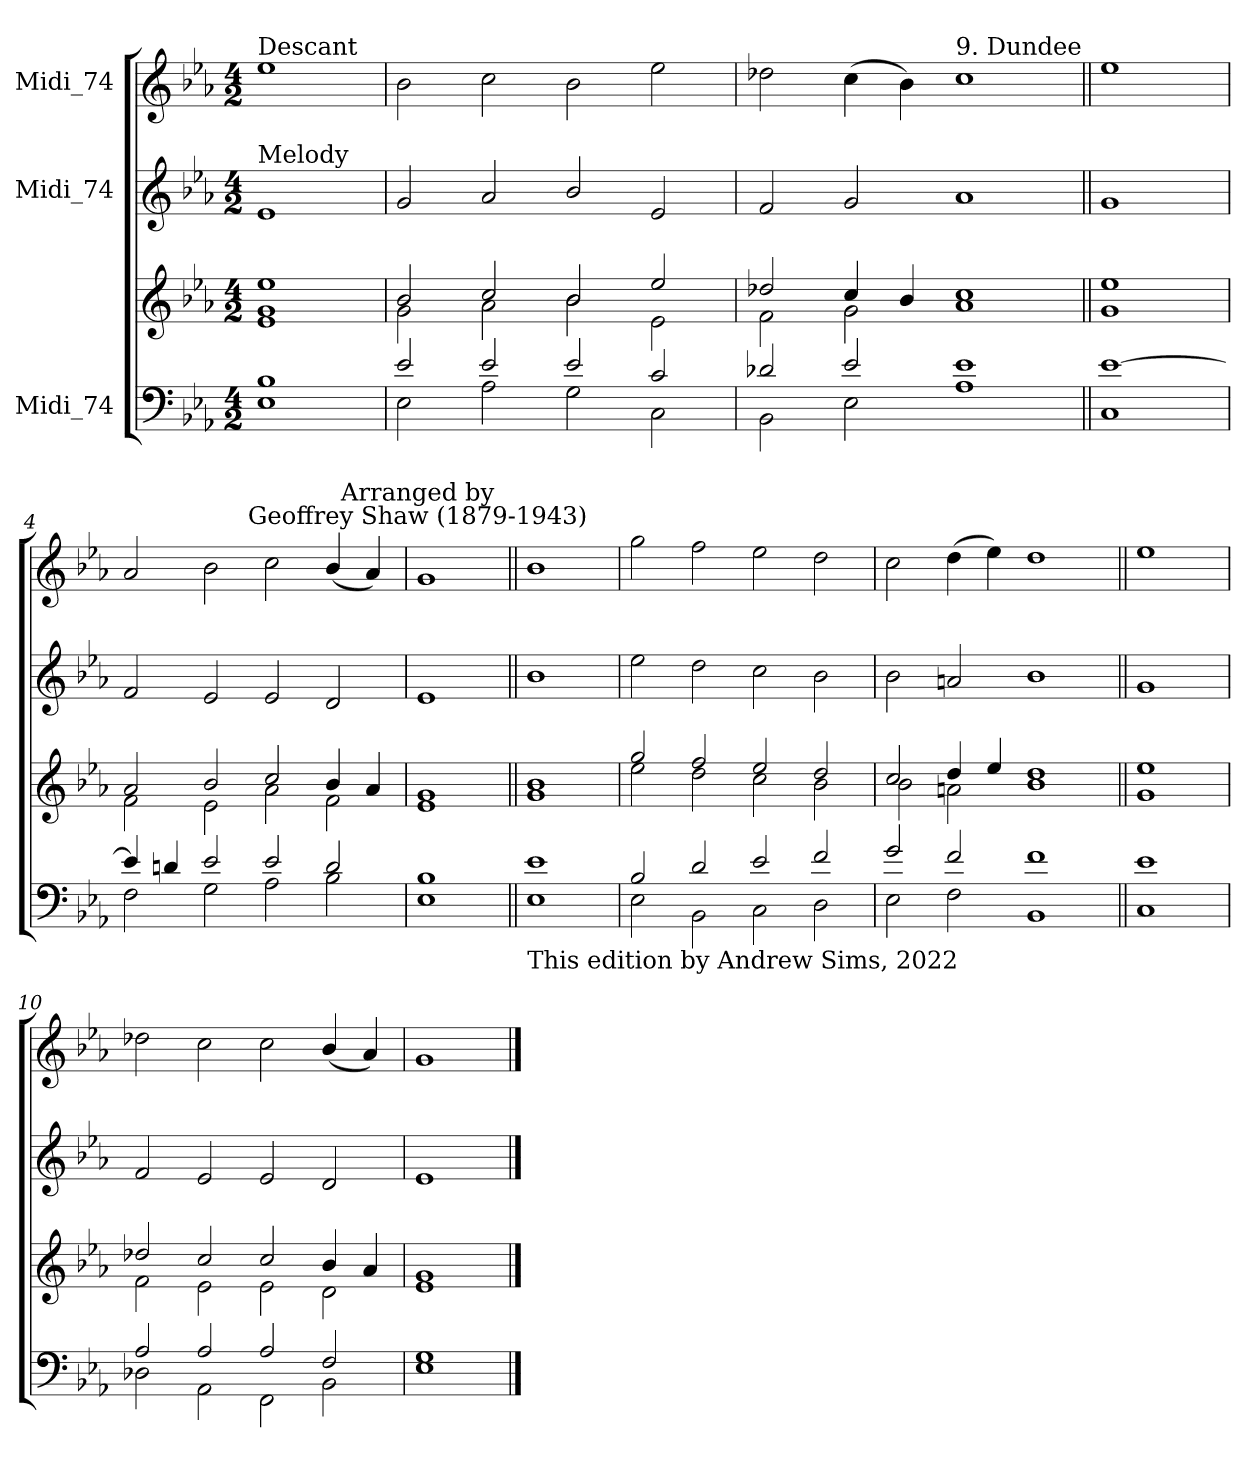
**kern	**kern	**kern	**kern
*part3	*part3	*part2	*part1
*staff4	*staff3	*staff2	*staff1
*I"Midi_74	*	*I"Midi_74	*I"Midi_74
*clefF4	*clefG2	*clefG2	*clefG2
*k[b-e-a-]	*k[b-e-a-]	*k[b-e-a-]	*k[b-e-a-]
*E-:	*E-:	*E-:	*E-:
*M4/2	*M4/2	*M4/2	*M4/2
=	=	=	=
*^	*^	*	*
*	*^	*	*^	*	*
!	!	!	!	!	!	!	!LO:TX:a:t=Descant
!	!	!	!	!	!	!LO:TX:a:t=Melody	!
1B-/	1ryy	1E-\	1ee-/	1ryy	1e-\ 1g\	1e-	1ee-
=1	=1	=1	=1	=1	=1	=1	=1
2e-/	0ryy	2E-\	2b-/	0ryy	2g\	2g	2b-
2e-/	.	2A-\	2cc/	.	2a-\	2a-	2cc
2e-/	.	2G\	2b-/	.	2b-\	2b-/	2b-
2c/	.	2C\	2ee-/	.	2e-\	2e-	2ee-
=2	=2	=2	=2	=2	=2	=2	=2
2d-X/	0ryy	2BB-\	2dd-X/	0ryy	2f\	2f	2dd-X
2e-/	.	2E-\	4cc/	.	2g\	2g	(>4cc
.	.	.	4b-/	.	.	.	4b-)
!	!	!	!	!	!	!	!LO:TX:a:t=9. Dundee
1e-/	.	1A-\	1cc/	.	1a-\	1a-	1cc
=3||	=3||	=3||	=3||	=3||	=3||	=3||	=3||
[1e-/	1ryy	1C\	1ee-/	1ryy	1g\	1g	1ee-
=4	=4	=4	=4	=4	=4	=4	=4
4e-/]	0ryy	2F\	2a-/	0ryy	2f\	2f	2a-
4dn/	.	.	.	.	.	.	.
2e-/	.	2G\	2b-/	.	2e-\	2e-	2b-
2e-/	.	2A-\	2cc/	.	2a-\	2e-	2cc
2d/	.	2B-\	4b-/	.	2f\	2d	(<4b-/
.	.	.	4a-/	.	.	.	4a-)
=5	=5	=5	=5	=5	=5	=5	=5
!	!	!	!	!	!	!	!LO:TX:a:cj:t=Arranged by\nGeoffrey Shaw (1879-1943)
1B-/	1ryy	1E-\	1g/	1ryy	1e-\	1e-	1g
!!LO:LB:g=z
=6||	=6||	=6||	=6||	=6||	=6||	=6||	=6||
!LO:TX:b:t=This edition by Andrew Sims, 2022	!	!	!	!	!	!	!
1e-/	1ryy	1E-\	1ryy	1ryy	1g\ 1b-\	1b-	1b-
=7	=7	=7	=7	=7	=7	=7	=7
2B-/	0ryy	2E-\	2gg/	0ryy	2ee-\	2ee-	2gg
2d/	.	2BB-\	2ff/	.	2dd\	2dd	2ff
2e-/	.	2C\	2ee-/	.	2cc\	2cc	2ee-
2f/	.	2D\	2dd/	.	2b-\	2b-	2dd
=8	=8	=8	=8	=8	=8	=8	=8
2g/	0ryy	2E-\	2cc/	0ryy	2b-\	2b-	2cc
2f/	.	2F\	4dd/	.	2an\	2an	(>4dd
.	.	.	4ee-/	.	.	.	4ee-)
1f/	.	1BB-\	1dd/	.	1b-\	1b-	1dd
=9||	=9||	=9||	=9||	=9||	=9||	=9||	=9||
1e-/	1ryy	1C\	1ee-/	1ryy	1g\	1g	1ee-
=10	=10	=10	=10	=10	=10	=10	=10
2A-/	0ryy	2D-X\	2dd-X/	0ryy	2f\	2f	2dd-X
2A-/	.	2AA-\	2cc/	.	2e-\	2e-	2cc
2A-/	.	2FF\	2cc/	.	2e-\	2e-	2cc
2F/	.	2BB-\	4b-/	.	2d\	2d	(<4b-/
.	.	.	4a-/	.	.	.	4a-)
=11	=11	=11	=11	=11	=11	=11	=11
1G/	1ryy	1E-\	1g/	1ryy	1e-\	1e-	1g
*v	*v	*v	*	*	*	*	*
*	*v	*v	*v	*	*
==	==	==	==
*-	*-	*-	*-
